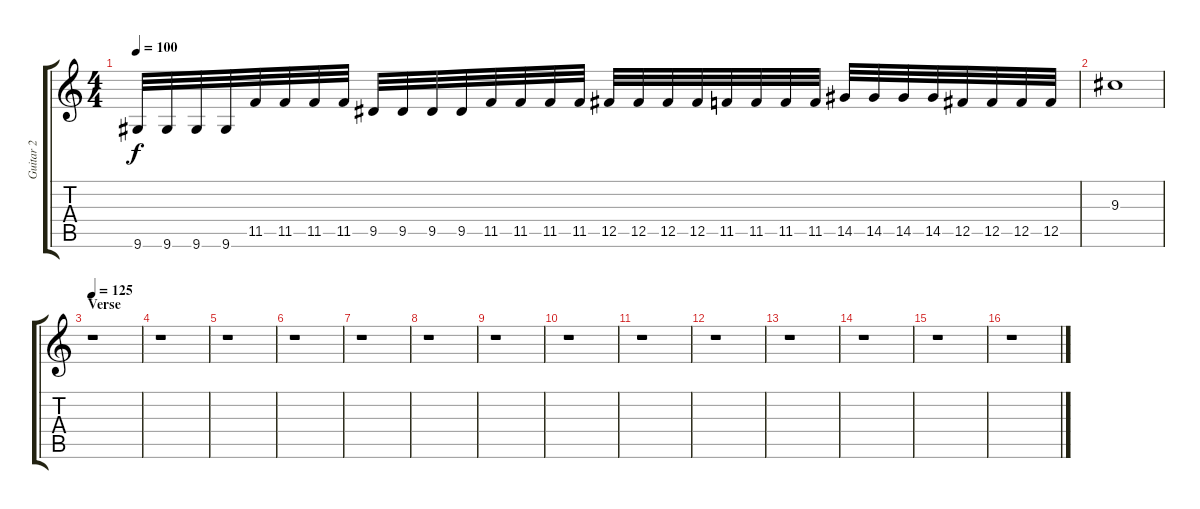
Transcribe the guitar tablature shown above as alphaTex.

\track ("Guitar 2" "Guitar 2") {instrument distortionguitar}
\staff {score tabs}
\tuning (Db4 Ab3 E3 B2 Gb2 B1) {hide}
\ts (4 4)
\tempo 100
\clef g2
\ks c
9.6.32{dy f} 9.6.32 9.6.32 9.6.32 11.5.32 11.5.32 11.5.32 11.5.32 9.5.32 9.5.32 9.5.32 9.5.32 11.5.32 11.5.32 11.5.32 11.5.32 12.5.32 12.5.32 12.5.32 12.5.32 11.5.32 11.5.32 11.5.32 11.5.32 14.5.32 14.5.32 14.5.32 14.5.32 12.5.32 12.5.32 12.5.32 12.5.32 |
9.3.1 |
\section ("" "Verse")
\tempo 125
r.1 |
r.1 |
r.1 |
r.1 |
r.1 |
r.1 |
r.1 |
r.1 |
r.1 |
r.1 |
r.1 |
r.1 |
r.1 |
r.1
